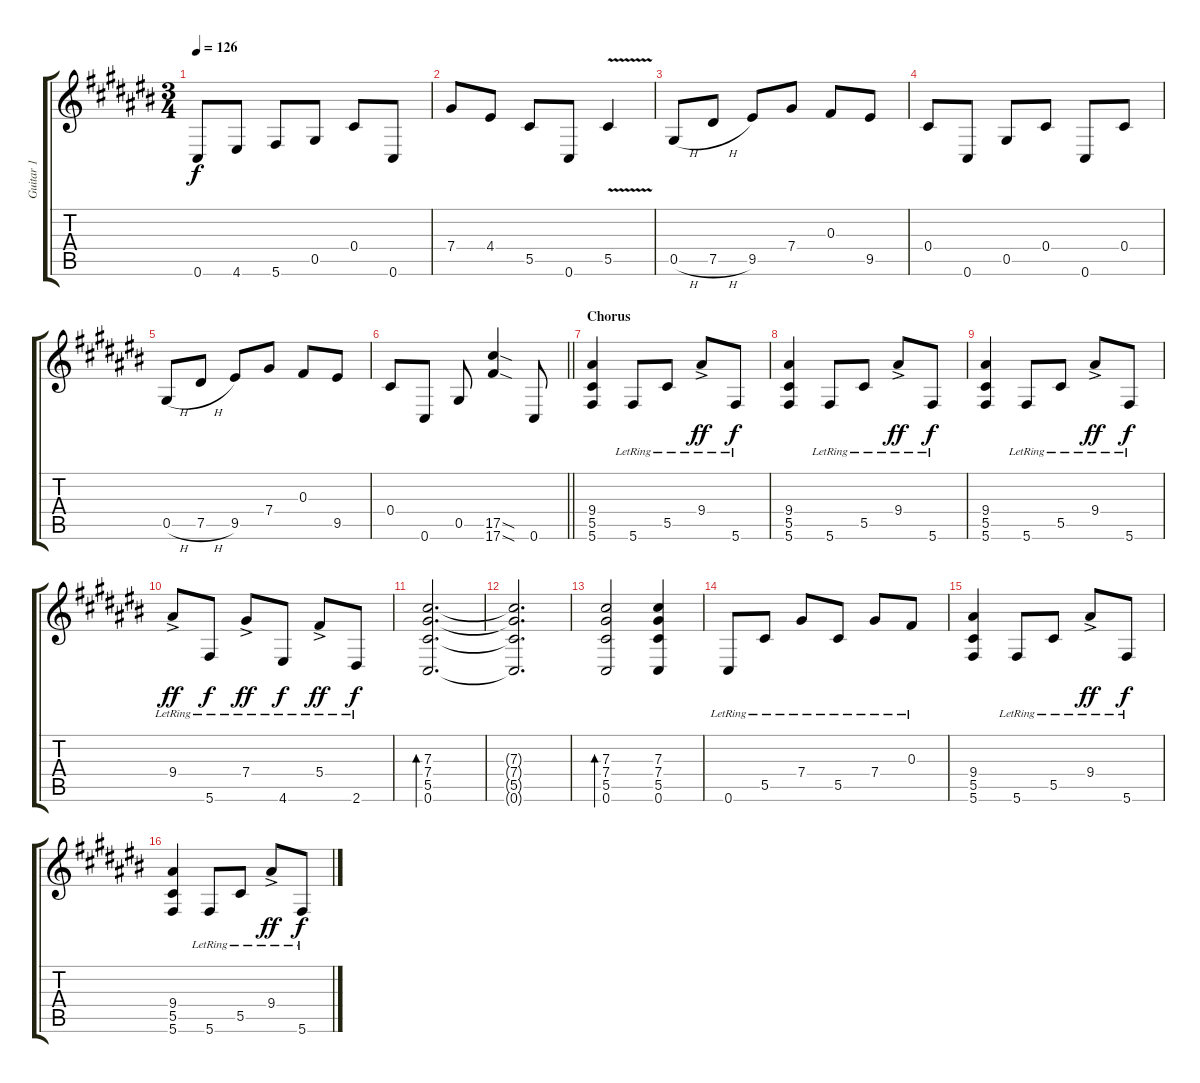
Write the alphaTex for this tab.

\track ("Guitar 1" "Guitar 1") {instrument distortionguitar}
\staff {score tabs}
\tuning (Eb4 Bb3 Gb3 Db3 Ab2 Db2) {hide}
\ts (3 4)
\tempo 126
\clef g2
\ks c#
0.6.8{dy f} 4.6.8 5.6.8 0.5.8 0.4.8 0.6.8 |
7.4.8 4.4.8 5.5.8 0.6.8 5.5{v}.4 |
0.5{h}.8 7.5{h}.8 9.5.8 7.4.8 0.3.8 9.5.8 |
0.4.8 0.6.8 0.5.8 0.4.8 0.6.8 0.4.8 |
0.5{h}.8 7.5{h}.8 9.5.8 7.4.8 0.3.8 9.5.8 |
\barLineRight lightlight
0.4.8 0.6.8 0.5.8 (17.5{sod} 17.6{sod}).4 0.6.8 |
\section ("" "Chorus")
(9.4 5.5 5.6).4 5.6{lr}.8 5.5{lr}.8 9.4{ac lr}.8{dy ff beam merge} 5.6{lr}.8{dy f} |
(9.4 5.5 5.6).4 5.6{lr}.8 5.5{lr}.8 9.4{ac lr}.8{dy ff beam merge} 5.6{lr}.8{dy f} |
(9.4 5.5 5.6).4 5.6{lr}.8 5.5{lr}.8 9.4{ac lr}.8{dy ff beam merge} 5.6{lr}.8{dy f} |
9.4{ac lr}.8{dy ff beam merge} 5.6{lr}.8{dy f} 7.4{ac lr}.8{dy ff} 4.6{lr}.8{dy f} 5.4{ac lr}.8{dy ff} 2.6{lr}.8{dy f} |
(7.3 7.4 5.5 0.6).2{d bd 120} |
(7.3{t} 7.4{t} 5.5{t} 0.6{t}).2{d} |
(7.3 7.4 5.5 0.6).2{bd 120} (7.3 7.4 5.5 0.6).4 |
0.6{lr}.8 5.5{lr}.8 7.4{lr}.8 5.5{lr}.8 7.4{lr}.8 0.3{lr}.8 |
(9.4 5.5 5.6).4 5.6{lr}.8 5.5{lr}.8 9.4{ac lr}.8{dy ff beam merge} 5.6{lr}.8{dy f} |
(9.4 5.5 5.6).4 5.6{lr}.8 5.5{lr}.8 9.4{ac lr}.8{dy ff beam merge} 5.6{lr}.8{dy f}
